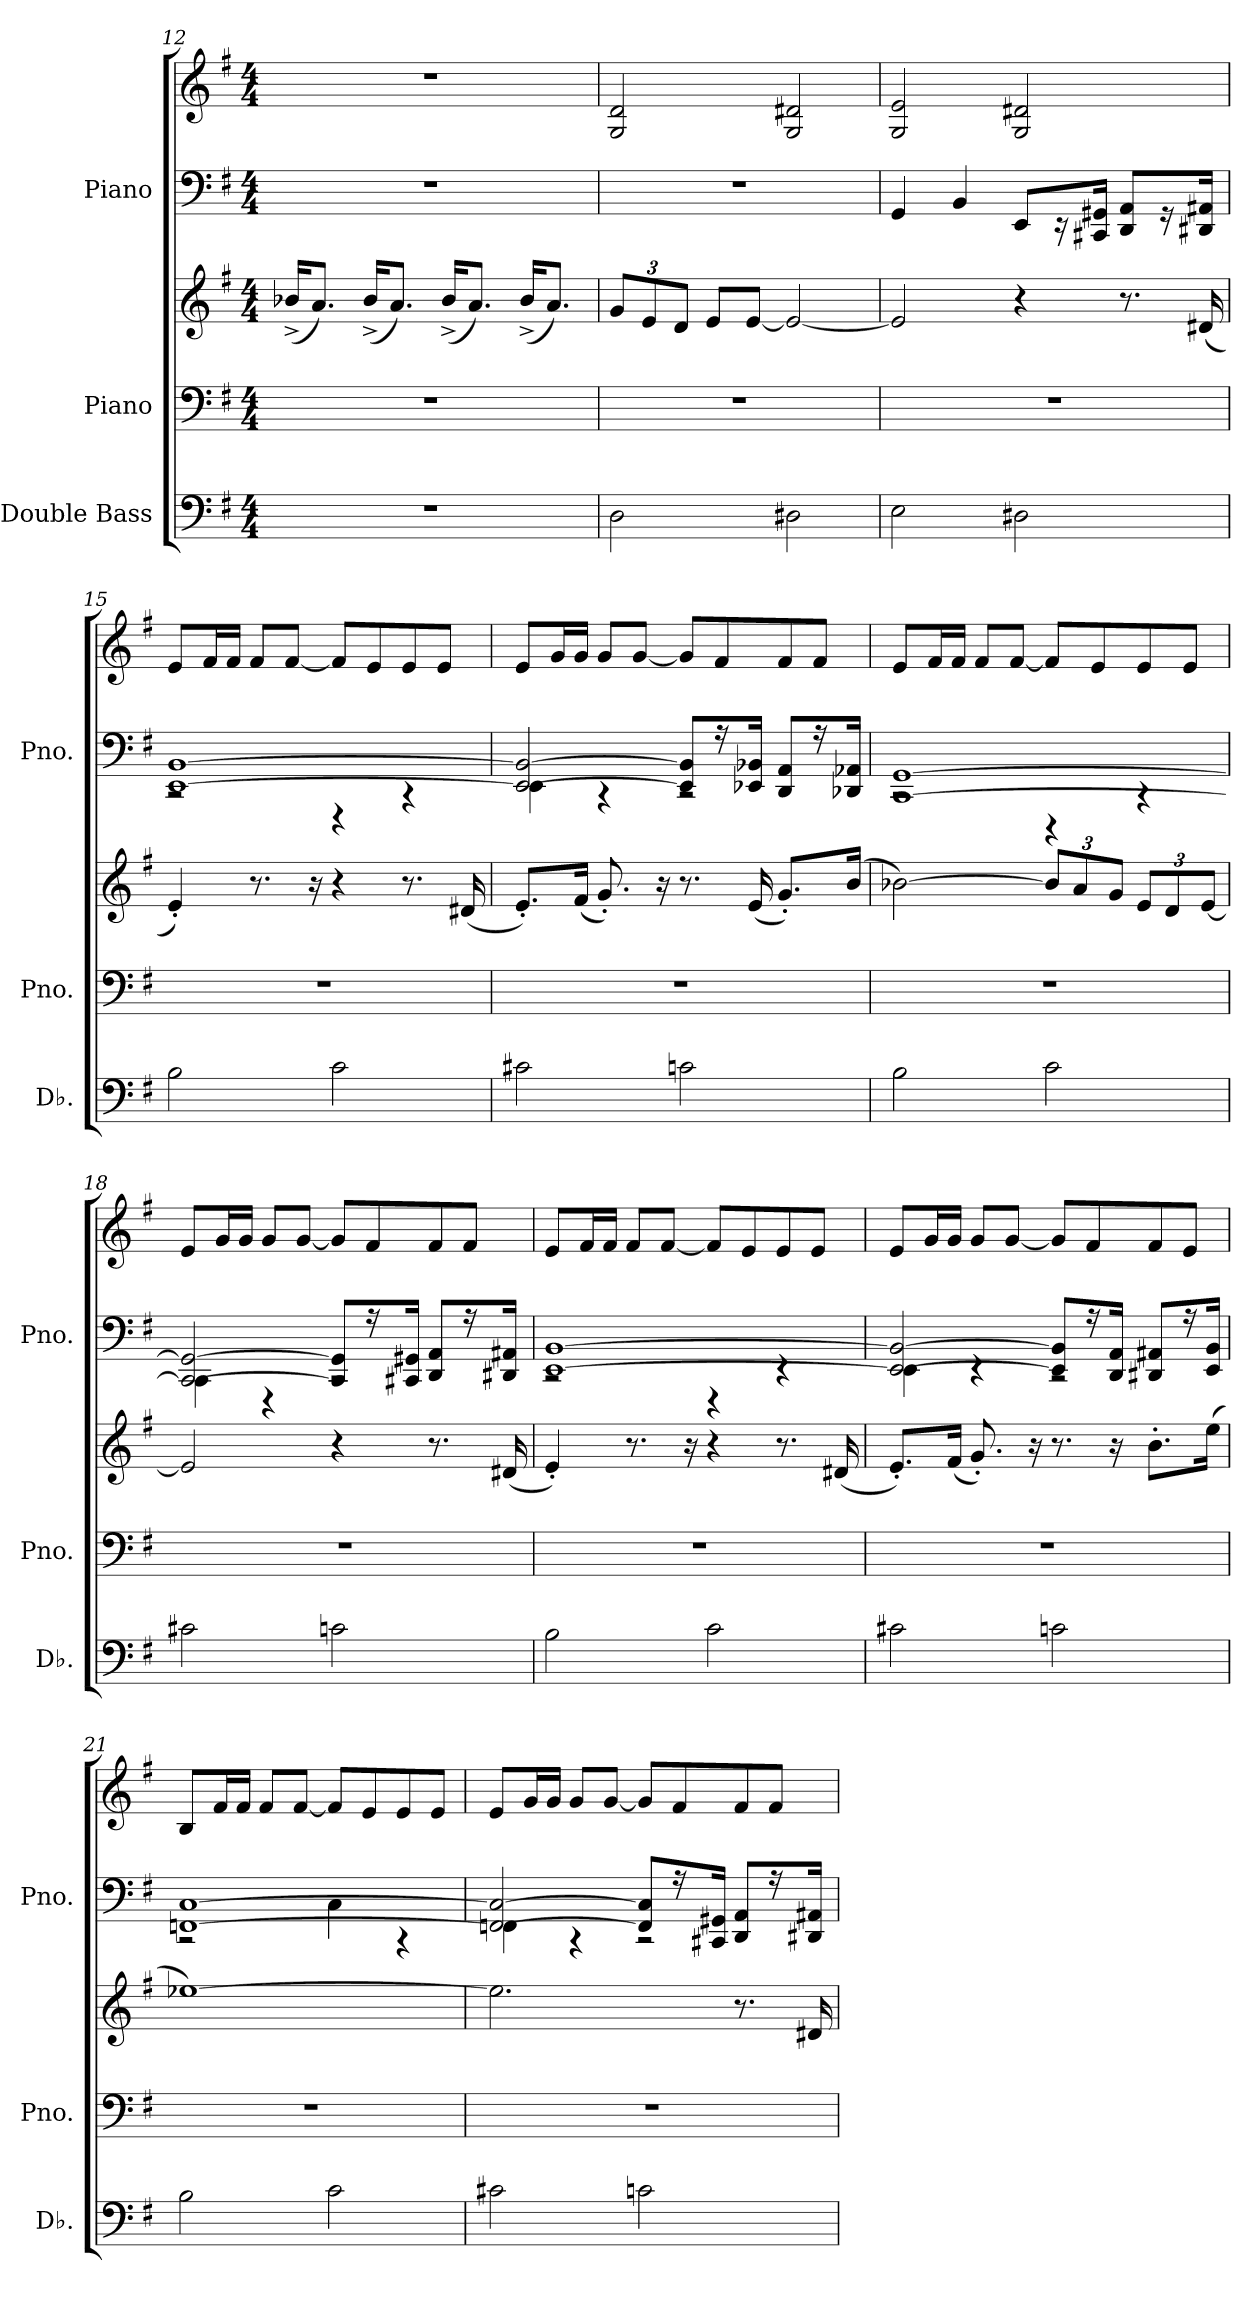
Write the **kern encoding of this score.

**kern	**kern	**kern	**kern	**kern
*part3	*part2	*part2	*part1	*part1
*staff5	*staff4	*staff3	*staff2	*staff1
*I"Double Bass	*I"Piano	*	*I"Piano	*
*I'Db.	*I'Pno.	*	*I'Pno.	*
*clefF4	*clefF4	*clefG2	*clefF4	*clefG2
*ITrd7c12	*	*	*	*
*k[f#]	*k[f#]	*k[f#]	*k[f#]	*k[f#]
*M4/4	*M4/4	*M4/4	*M4/4	*M4/4
=12	=12	=12	=12	=12
1r	1r	(16b-X^/KL	1r	1r
.	.	8.a/J)	.	.
.	.	(16b-^/KL	.	.
.	.	8.a/J)	.	.
.	.	(16b-^/KL	.	.
.	.	8.a/J)	.	.
.	.	(16b-^/KL	.	.
.	.	8.a/J)	.	.
=13	=13	=13	=13	=13
*	*	*Xbrackettup	*	*
2DD\	1r	12g/L	1r	2G/ 2d/
.	.	12e/	.	.
.	.	12d/J	.	.
.	.	8e/L	.	.
.	.	[8e/J	.	.
2DD#X\	.	2e/_	.	2G/ 2d#X/
=14	=14	=14	=14	=14
2EE\	1r	2e/]	4GG/	2G/ 2e/
.	.	.	4BB/	.
2DD#X\	.	4r	8EE/L	2G/ 2d#X/
.	.	.	16r	.
.	.	.	16CC#X/ 16GG#X/Jk	.
.	.	8.r	8DD/ 8AA/L	.
.	.	.	16r	.
.	.	(16d#X/	16DD#X/ 16AA#X/Jk	.
!!LO:PB:g=z
=15	=15	=15	=15	=15
*	*	*	*^	*
2BB\	1r	4e'/)	[1EE [1BB	2rCC	8e/L
.	.	.	.	.	16f#/L
.	.	.	.	.	16f#/JJ
.	.	8.r	.	.	8f#/L
.	.	.	.	.	[8f#/J
.	.	16r	.	.	.
2C\	.	4r	.	4r	8f#/L]
.	.	.	.	.	8e/
.	.	8.r	.	4rCC	8e/
.	.	.	.	.	8e/J
.	.	(16d#X/	.	.	.
=16	=16	=16	=16	=16	=16
2C#X\	1r	8.e'/L)	2EE/_ 2BB/_	4EE\	8e/L
.	.	.	.	.	16g/L
.	.	(16f#/Jk	.	.	16g/JJ
.	.	8.g'/)	.	4rCC	8g/L
.	.	.	.	.	[8g/J
.	.	16r	.	.	.
2Cn\	.	8.r	8EE/] 8BB/]L	2rCC	8g/L]
.	.	.	16r	.	8f#/
.	.	(16e/	16EE-X/ 16BB-X/Jk	.	.
.	.	8.g'/L)	8DD/ 8AA/L	.	8f#/
.	.	.	16r	.	8f#/J
.	.	(16b/Jk	16DD-X/ 16AA-X/Jk	.	.
=17	=17	=17	=17	=17	=17
2BB\	1r	[2b-X\)	[1CC [1GG	2rCC	8e/L
.	.	.	.	.	16f#/L
.	.	.	.	.	16f#/JJ
.	.	.	.	.	8f#/L
.	.	.	.	.	[8f#/J
2C\	.	12b-/L]	.	4r	8f#/L]
.	.	12a/	.	.	.
.	.	.	.	.	8e/
.	.	12g/J	.	.	.
.	.	12e/L	.	4rCC	8e/
.	.	12d/	.	.	.
.	.	.	.	.	8e/J
.	.	[12e/J	.	.	.
!!LO:LB:g=z
=18	=18	=18	=18	=18	=18
2C#X\	1r	2e/]	2CC/_ 2GG/_	4CC\	8e/L
.	.	.	.	.	16g/L
.	.	.	.	.	16g/JJ
.	.	.	.	4rFFF	8g/L
.	.	.	.	.	[8g/J
2Cn\	.	4r	8CC/] 8GG/]L	2rCC	8g/L]
.	.	.	16r	.	8f#/
.	.	.	16CC#X/ 16GG#X/Jk	.	.
.	.	8.r	8DD/ 8AA/L	.	8f#/
.	.	.	16r	.	8f#/J
.	.	(16d#X/	16DD#X/ 16AA#X/Jk	.	.
=19	=19	=19	=19	=19	=19
2BB\	1r	4e'/)	[1EE [1BB	2rCC	8e/L
.	.	.	.	.	16f#/L
.	.	.	.	.	16f#/JJ
.	.	8.r	.	.	8f#/L
.	.	.	.	.	[8f#/J
.	.	16r	.	.	.
2C\	.	4r	.	4r	8f#/L]
.	.	.	.	.	8e/
.	.	8.r	.	4rEE	8e/
.	.	.	.	.	8e/J
.	.	(16d#X/	.	.	.
=20	=20	=20	=20	=20	=20
2C#X\	1r	8.e'/L)	2EE/_ 2BB/_	4EE\	8e/L
.	.	.	.	.	16g/L
.	.	(16f#/Jk	.	.	16g/JJ
.	.	8.g'/)	.	4rEE	8g/L
.	.	.	.	.	[8g/J
.	.	16r	.	.	.
2Cn\	.	8.r	8EE/] 8BB/]L	2rCC	8g/L]
.	.	.	16r	.	8f#/
.	.	16r	16DD/ 16AA/Jk	.	.
.	.	8.b'\L	8DD#X/ 8AA#X/L	.	8f#/
.	.	.	16r	.	8e/J
.	.	(16ee\Jk	16EE/ 16BB/Jk	.	.
!!LO:PB:g=z
=21	=21	=21	=21	=21	=21
2BB\	1r	[1ee-X)	[1FFn [1C	2rCC	8B/L
.	.	.	.	.	16f#/L
.	.	.	.	.	16f#/JJ
.	.	.	.	.	8f#/L
.	.	.	.	.	[8f#/J
2C\	.	.	.	4C\	8f#/L]
.	.	.	.	.	8e/
.	.	.	.	4rCC	8e/
.	.	.	.	.	8e/J
=22	=22	=22	=22	=22	=22
2C#X\	1r	2.ee-\]	2FF/_ 2C/_	4FFn\	8e/L
.	.	.	.	.	16g/L
.	.	.	.	.	16g/JJ
.	.	.	.	4rCC	8g/L
.	.	.	.	.	[8g/J
2Cn\	.	.	8FF/] 8C/]L	2rCC	8g/L]
.	.	.	16r	.	8f#/
.	.	.	16CC#X/ 16GG#X/Jk	.	.
.	.	8.r	8DD/ 8AA/L	.	8f#/
.	.	.	16r	.	8f#/J
.	.	16d#X/	16DD#X/ 16AA#X/Jk	.	.
*	*	*	*v	*v	*
=	=	=	=	=
*-	*-	*-	*-	*-
